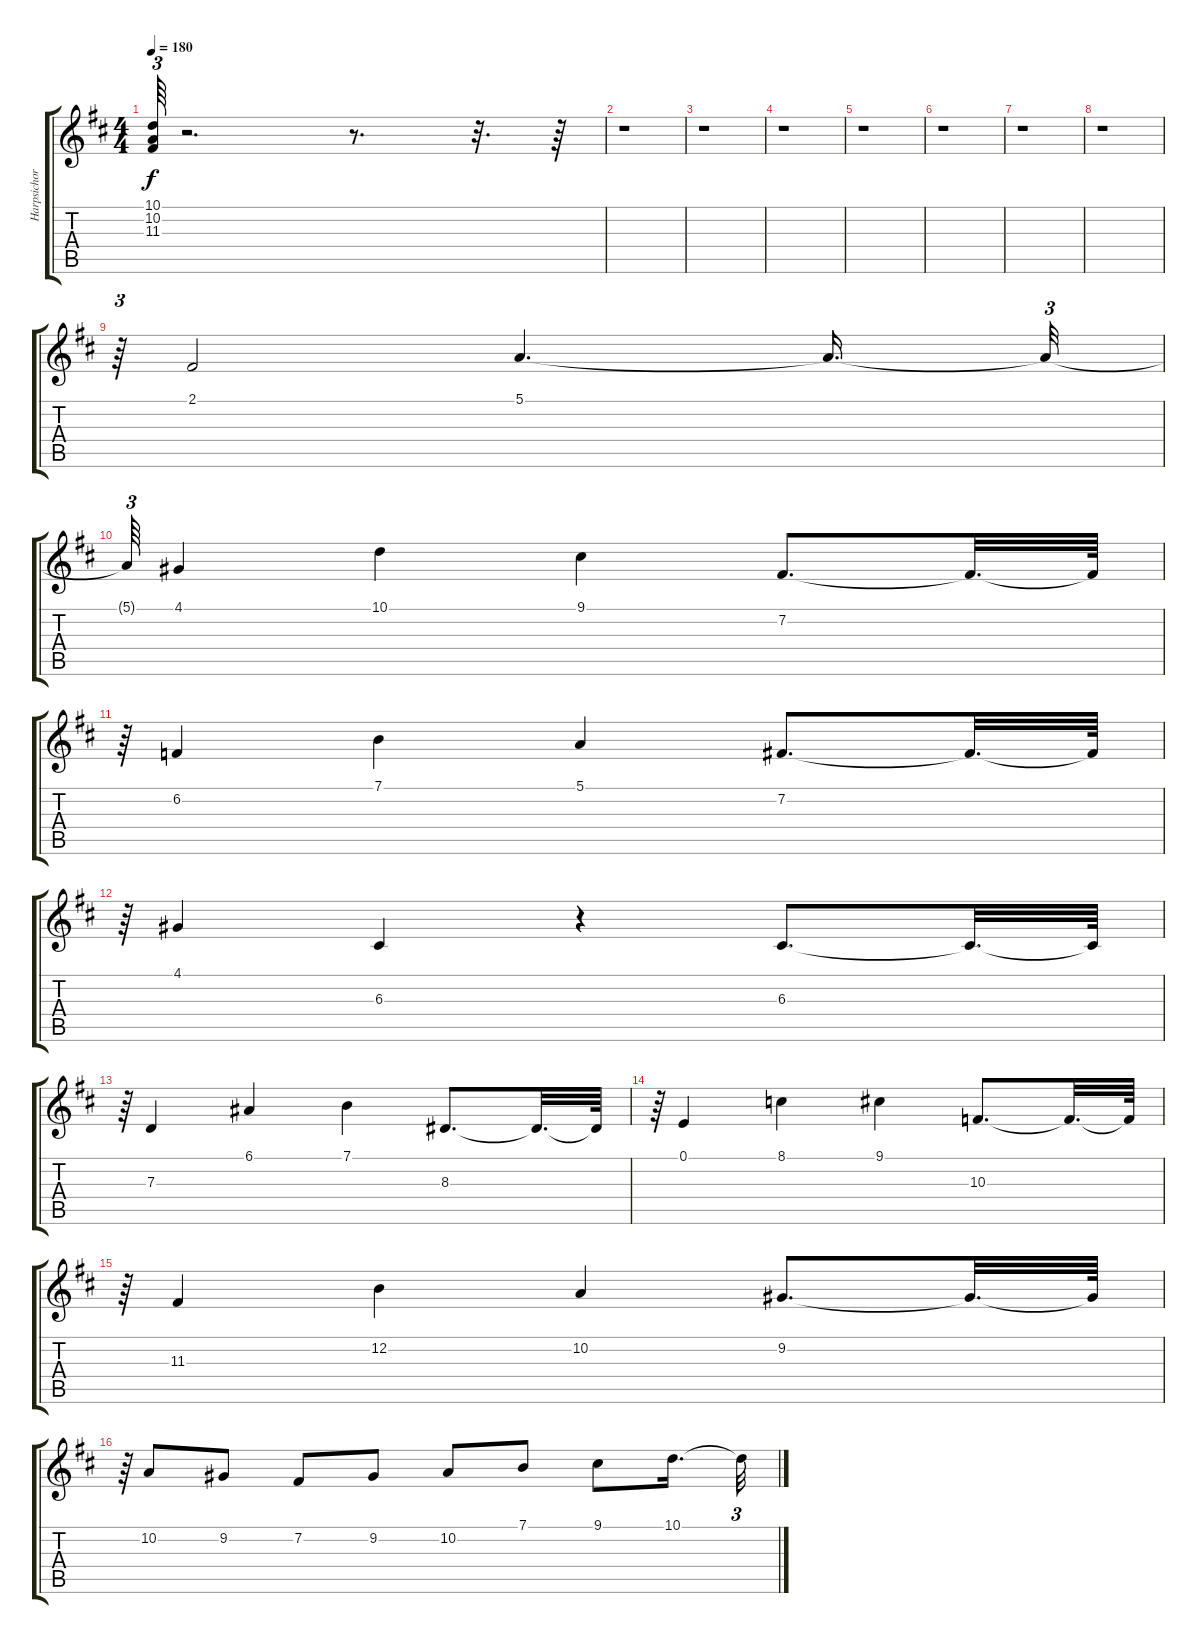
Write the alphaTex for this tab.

\track ("Harpsichord RH" "Harpsichor") {instrument harpsichord}
\staff {score tabs}
\tuning (E4 B3 G3 D3 A2 E2) {hide}
\ts (4 4)
\tempo 180
\clef g2
\ks bminor
(10.1{t} 10.2{t} 11.3{t}).64{tu (3 2) dy f} r.2{d} r.8{d} r.32{d} r.64 |
r.1 |
r.1 |
r.1 |
r.1 |
r.1 |
r.1 |
r.1 |
r.64{tu (3 2)} 2.1.2 5.1.4{d} 5.1{t}.16{d} 5.1{t}.32{tu (3 2)} |
5.1{t}.64{tu (3 2)} 4.1.4 10.1.4 9.1.4 7.2.8{d} 7.2{t}.32{d} 7.2{t}.64 |
r.64{tu (3 2)} 6.2.4 7.1.4 5.1.4 7.2.8{d} 7.2{t}.32{d} 7.2{t}.64 |
r.64{tu (3 2)} 4.1.4 6.3.4 r.4 6.3.8{d} 6.3{t}.32{d} 6.3{t}.64 |
r.64{tu (3 2)} 7.3.4 6.1.4 7.1.4 8.3.8{d} 8.3{t}.32{d} 8.3{t}.64 |
r.64{tu (3 2)} 0.1.4 8.1.4 9.1.4 10.3.8{d} 10.3{t}.32{d} 10.3{t}.64 |
r.64{tu (3 2)} 11.3.4 12.2.4 10.2.4 9.2.8{d} 9.2{t}.32{d} 9.2{t}.64 |
r.64{tu (3 2)} 10.2.8 9.2.8 7.2.8 9.2.8 10.2.8 7.1.8 9.1.8 10.1.16{d} 10.1{t}.32{tu (3 2)}
